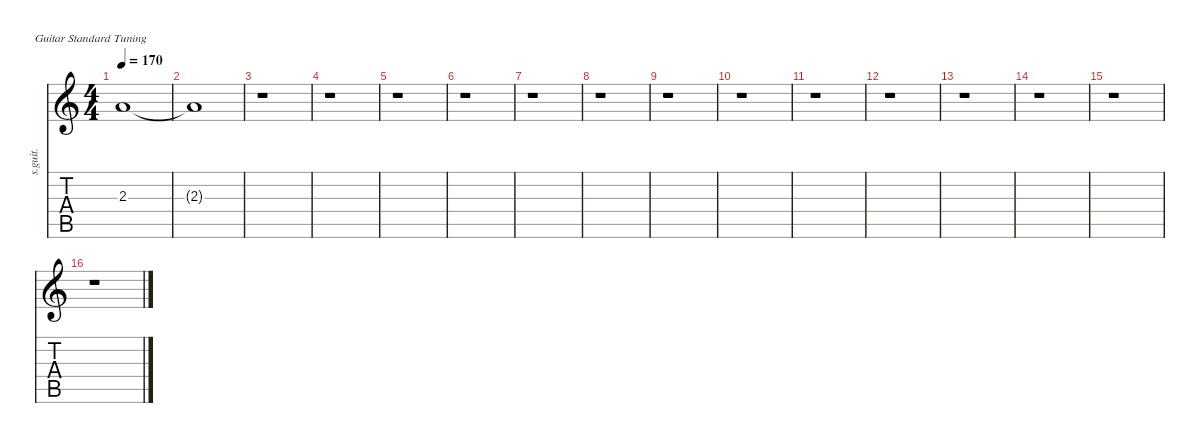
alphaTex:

\defaultSystemsLayout 4
\hideDynamics
\bracketExtendMode nobrackets
\track ("Solo Guitar" "s.guit.") {instrument distortionguitar}
\staff {score tabs}
\tuning (E4 B3 G3 D3 A2 E2)
\ts (4 4)
\tempo 170
\clef g2
\ks c
2.3.1{lyrics (0 "") lyrics (1 "") lyrics (2 "") lyrics (3 "") lyrics (4 "") dy f} |
2.3{t}.1{lyrics (0 "") lyrics (1 "") lyrics (2 "") lyrics (3 "") lyrics (4 "")} |
r.1 |
r.1 |
r.1 |
r.1 |
r.1 |
r.1 |
r.1 |
r.1 |
r.1 |
r.1 |
r.1 |
r.1 |
r.1 |
r.1
